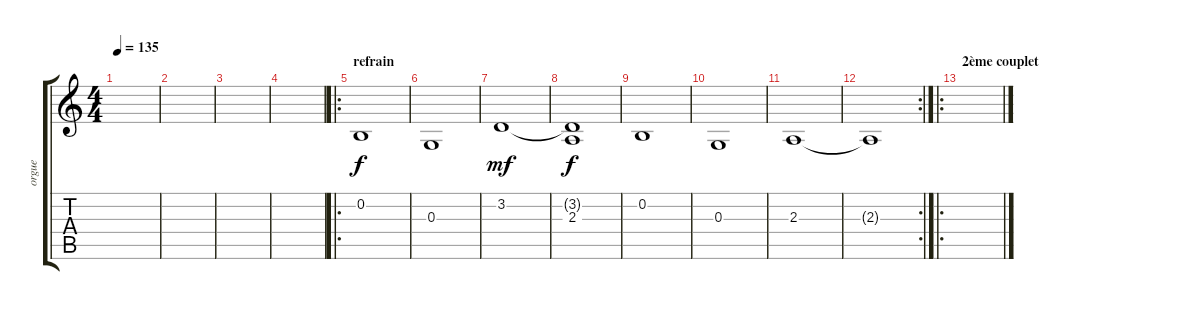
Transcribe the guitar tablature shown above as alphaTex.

\track ("orgue" "orgue") {instrument drawbarorgan}
\staff {score tabs}
\tuning (E4 B3 G3 D3 A2 E2) {hide}
\ts (4 4)
\tempo 135
\clef g2
\ks c
|
|
|
|
\ro
\section ("" "refrain")
0.2.1 |
0.3.1 |
3.2.1{dy mf} |
(3.2{t} 2.3).1{dy f} |
0.2.1 |
0.3.1 |
2.3.1 |
\rc 2
2.3{t}.1 |
\ro
\section ("" "2ème couplet")
